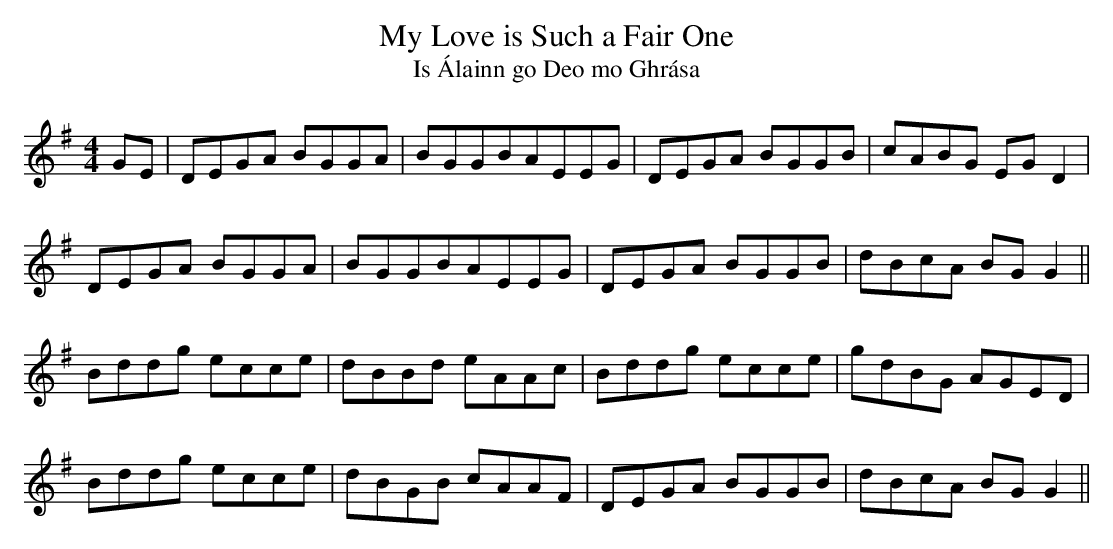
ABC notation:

X:1
T: My Love is Such a Fair One
T: Is \'Alainn go Deo mo Ghr\'asa
L: 1/8
M: 4/4
K: G
GE|DEGA BGGA|BGGBAEEG|DEGA BGGB|cABG EG D2|
DEGA BGGA|BGGBAEEG|DEGA BGGB|dBcA BG G2 ||
Bddg ecce|dBBd eAAc|Bddg ecce|gdBG AGED|
Bddg ecce|dBGB cAAF|DEGA BGGB|dBcA BG G2 ||
